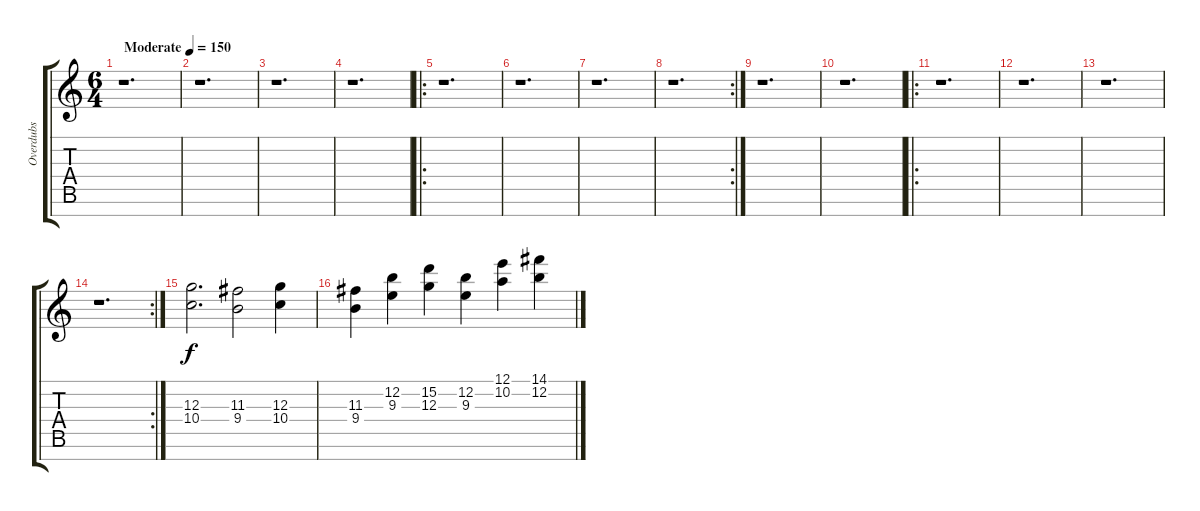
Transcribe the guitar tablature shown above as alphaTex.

\track ("Overdubs" "Overdubs") {instrument distortionguitar}
\staff {score tabs}
\tuning (E4 B3 G3 D3 A2 E2 B1) {hide}
\ts (6 4)
\tempo (150 "Moderate")
\clef g2
\ks c
r.1{d dy f instrument distortionguitar} |
r.1{d} |
r.1{d} |
r.1{d} |
\ro
r.1{d} |
r.1{d} |
r.1{d} |
\rc 2
r.1{d} |
r.1{d} |
r.1{d} |
\ro
r.1{d} |
r.1{d} |
r.1{d} |
\rc 2
r.1{d} |
(12.3 10.4).2{d} (11.3 9.4).2 (12.3 10.4).4 |
(11.3 9.4).4 (12.2 9.3).4 (15.2 12.3).4 (12.2 9.3).4 (12.1 10.2).4 (14.1 12.2).4
